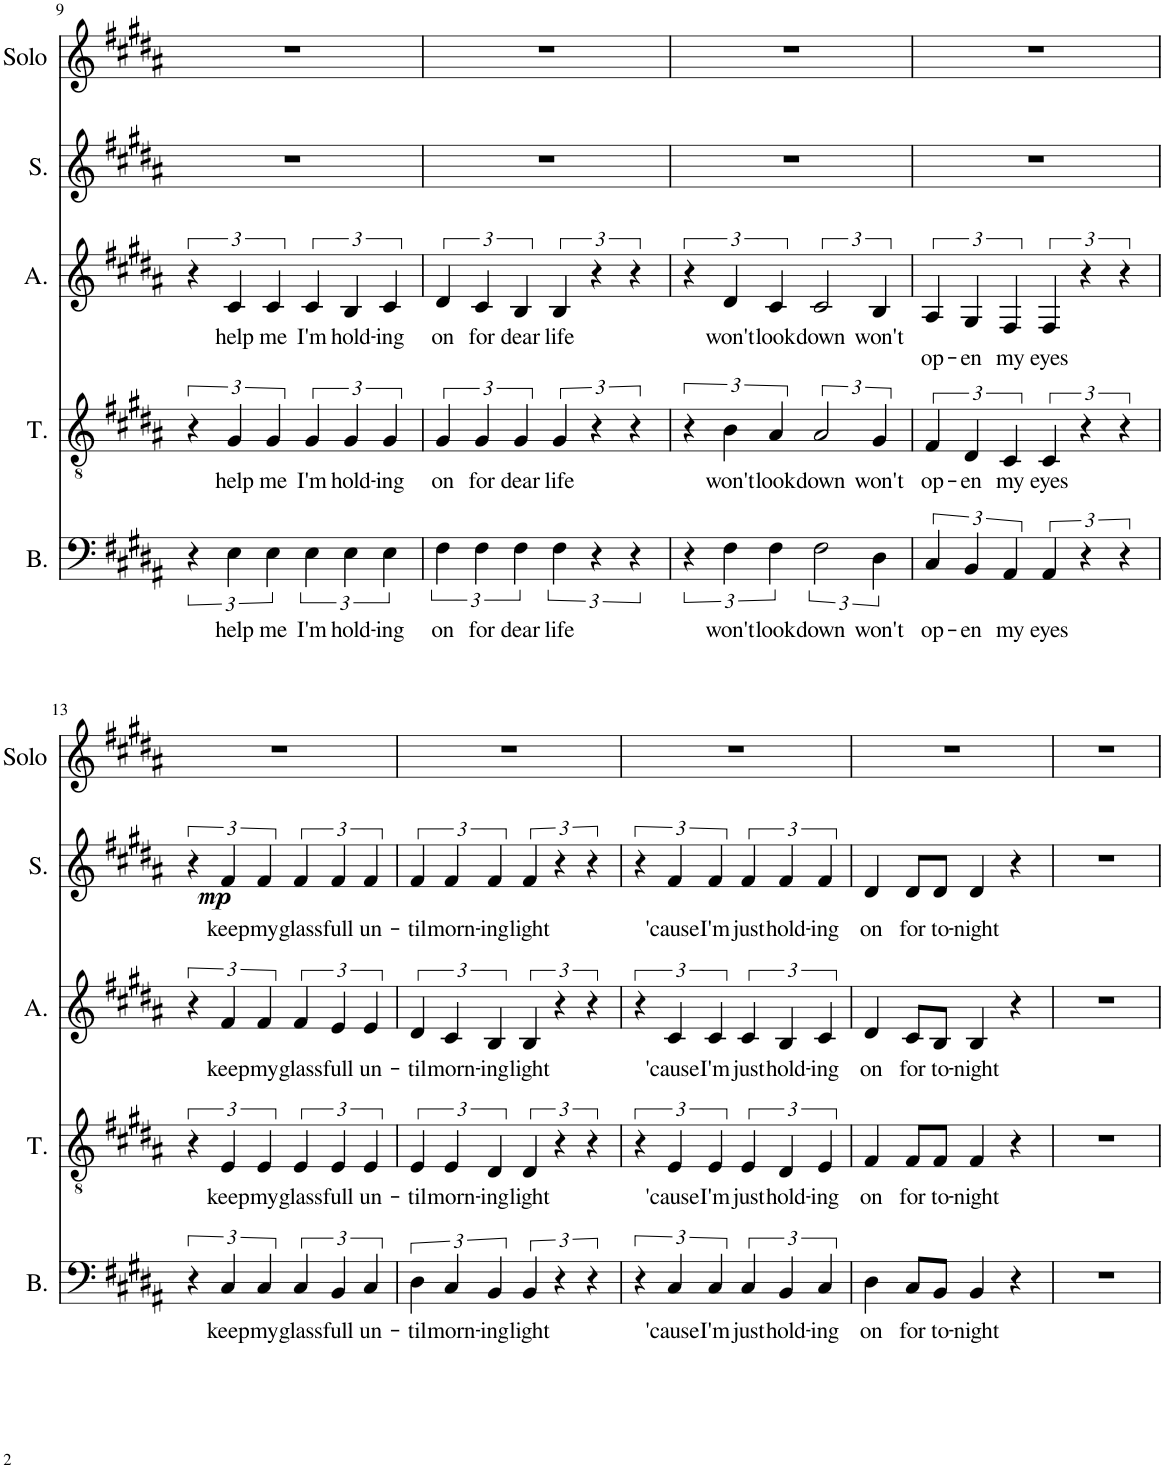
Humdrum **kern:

**kern	**text	**kern	**text	**kern	**text	**kern	**text	**dynam	**kern
*part5	*part5	*part4	*part4	*part3	*part3	*part2	*part2	*part2	*part1
*staff5	*staff5	*staff4	*staff4	*staff3	*staff3	*staff2	*staff2	*staff2	*staff1
*I"Bass	*	*I"Tenor	*	*I"Alto	*	*I"Soprano	*	*	*I"Solo
*I'B.	*	*I'T.	*	*I'A.	*	*I'S.	*	*	*I'Solo
!!LO:PB:g=z
*clefF4	*	*clefGv2	*	*clefG2	*	*clefG2	*	*	*clefG2
*k[f#c#g#d#a#]	*	*k[f#c#g#d#a#]	*	*k[f#c#g#d#a#]	*	*k[f#c#g#d#a#]	*	*	*k[f#c#g#d#a#]
*M2/2	*	*M2/2	*	*M2/2	*	*M2/2	*	*	*M2/2
*met(c|)	*	*met(c|)	*	*met(c|)	*	*met(c|)	*	*	*met(c|)
=9	=9	=9	=9	=9	=9	=9	=9	=9	=9
6r	.	6r	.	6r	.	1r	.	.	1r
!	!LO:LY:b	!	!LO:LY:b	!	!LO:LY:b	!	!	!	!
6E\	help	6G#/	help	6c#/	help	.	.	.	.
!	!LO:LY:b	!	!LO:LY:b	!	!LO:LY:b	!	!	!	!
6E\	me	6G#/	me	6c#/	me	.	.	.	.
!	!LO:LY:b	!	!LO:LY:b	!	!LO:LY:b	!	!	!	!
6E\	I'm	6G#/	I'm	6c#/	I'm	.	.	.	.
!	!LO:LY:b	!	!LO:LY:b	!	!LO:LY:b	!	!	!	!
6E\	hold-	6G#/	hold-	6B/	hold-	.	.	.	.
!	!LO:LY:b	!	!LO:LY:b	!	!LO:LY:b	!	!	!	!
6E\	-ing	6G#/	-ing	6c#/	-ing	.	.	.	.
=10	=10	=10	=10	=10	=10	=10	=10	=10	=10
!	!LO:LY:b	!	!LO:LY:b	!	!LO:LY:b	!	!	!	!
6F#\	on	6G#/	on	6d#/	on	1r	.	.	1r
!	!LO:LY:b	!	!LO:LY:b	!	!LO:LY:b	!	!	!	!
6F#\	for	6G#/	for	6c#/	for	.	.	.	.
!	!LO:LY:b	!	!LO:LY:b	!	!LO:LY:b	!	!	!	!
6F#\	dear	6G#/	dear	6B/	dear	.	.	.	.
!	!LO:LY:b	!	!LO:LY:b	!	!LO:LY:b	!	!	!	!
6F#\	life	6G#/	life	6B/	life	.	.	.	.
6r	.	6r	.	6r	.	.	.	.	.
6r	.	6r	.	6r	.	.	.	.	.
=11	=11	=11	=11	=11	=11	=11	=11	=11	=11
6r	.	6r	.	6r	.	1r	.	.	1r
!	!LO:LY:b	!	!LO:LY:b	!	!LO:LY:b	!	!	!	!
6F#\	won't	6B\	won't	6d#/	won't	.	.	.	.
!	!LO:LY:b	!	!LO:LY:b	!	!LO:LY:b	!	!	!	!
6F#\	look	6A#/	look	6c#/	look	.	.	.	.
!	!LO:LY:b	!	!LO:LY:b	!	!LO:LY:b	!	!	!	!
3F#\	down	3A#/	down	3c#/	down	.	.	.	.
!	!LO:LY:b	!	!LO:LY:b	!	!LO:LY:b	!	!	!	!
6D#\	won't	6G#/	won't	6B/	won't	.	.	.	.
=12	=12	=12	=12	=12	=12	=12	=12	=12	=12
!	!LO:LY:b	!	!LO:LY:b	!	!LO:LY:b	!	!	!	!
6C#/	op-	6F#/	op-	6A#/	op-	1r	.	.	1r
!	!LO:LY:b	!	!LO:LY:b	!	!LO:LY:b	!	!	!	!
6BB/	-en	6D#/	-en	6G#/	-en	.	.	.	.
!	!LO:LY:b	!	!LO:LY:b	!	!LO:LY:b	!	!	!	!
6AA#/	my	6C#/	my	6F#/	my	.	.	.	.
!	!LO:LY:b	!	!LO:LY:b	!	!LO:LY:b	!	!	!	!
6AA#/	eyes	6C#/	eyes	6F#/	eyes	.	.	.	.
6r	.	6r	.	6r	.	.	.	.	.
6r	.	6r	.	6r	.	.	.	.	.
!!LO:LB:g=z
=13	=13	=13	=13	=13	=13	=13	=13	=13	=13
6r	.	6r	.	6r	.	6r	.	.	1r
!	!LO:LY:b	!	!LO:LY:b	!	!LO:LY:b	!	!LO:LY:b	!LO:DY:b	!
6C#/	keep	6E/	keep	6f#/	keep	6f#/	keep	mp	.
!	!LO:LY:b	!	!LO:LY:b	!	!LO:LY:b	!	!LO:LY:b	!	!
6C#/	my	6E/	my	6f#/	my	6f#/	my	.	.
!	!LO:LY:b	!	!LO:LY:b	!	!LO:LY:b	!	!LO:LY:b	!	!
6C#/	glass	6E/	glass	6f#/	glass	6f#/	glass	.	.
!	!LO:LY:b	!	!LO:LY:b	!	!LO:LY:b	!	!LO:LY:b	!	!
6BB/	full	6E/	full	6e/	full	6f#/	full	.	.
!	!LO:LY:b	!	!LO:LY:b	!	!LO:LY:b	!	!LO:LY:b	!	!
6C#/	un-	6E/	un-	6e/	un-	6f#/	un-	.	.
=14	=14	=14	=14	=14	=14	=14	=14	=14	=14
!	!LO:LY:b	!	!LO:LY:b	!	!LO:LY:b	!	!LO:LY:b	!	!
6D#\	-til	6E/	-til	6d#/	-til	6f#/	-til	.	1r
!	!LO:LY:b	!	!LO:LY:b	!	!LO:LY:b	!	!LO:LY:b	!	!
6C#/	morn-	6E/	morn-	6c#/	morn-	6f#/	morn-	.	.
!	!LO:LY:b	!	!LO:LY:b	!	!LO:LY:b	!	!LO:LY:b	!	!
6BB/	-ing	6D#/	-ing	6B/	-ing	6f#/	-ing	.	.
!	!LO:LY:b	!	!LO:LY:b	!	!LO:LY:b	!	!LO:LY:b	!	!
6BB/	light	6D#/	light	6B/	light	6f#/	light	.	.
6r	.	6r	.	6r	.	6r	.	.	.
6r	.	6r	.	6r	.	6r	.	.	.
=15	=15	=15	=15	=15	=15	=15	=15	=15	=15
6r	.	6r	.	6r	.	6r	.	.	1r
!	!LO:LY:b	!	!LO:LY:b	!	!LO:LY:b	!	!LO:LY:b	!	!
6C#/	'cause	6E/	'cause	6c#/	'cause	6f#/	'cause	.	.
!	!LO:LY:b	!	!LO:LY:b	!	!LO:LY:b	!	!LO:LY:b	!	!
6C#/	I'm	6E/	I'm	6c#/	I'm	6f#/	I'm	.	.
!	!LO:LY:b	!	!LO:LY:b	!	!LO:LY:b	!	!LO:LY:b	!	!
6C#/	just	6E/	just	6c#/	just	6f#/	just	.	.
!	!LO:LY:b	!	!LO:LY:b	!	!LO:LY:b	!	!LO:LY:b	!	!
6BB/	hold-	6D#/	hold-	6B/	hold-	6f#/	hold-	.	.
!	!LO:LY:b	!	!LO:LY:b	!	!LO:LY:b	!	!LO:LY:b	!	!
6C#/	-ing	6E/	-ing	6c#/	-ing	6f#/	-ing	.	.
=16	=16	=16	=16	=16	=16	=16	=16	=16	=16
!	!LO:LY:b	!	!LO:LY:b	!	!LO:LY:b	!	!LO:LY:b	!	!
4D#\	on	4F#/	on	4d#/	on	4d#/	on	.	1r
!	!LO:LY:b	!	!LO:LY:b	!	!LO:LY:b	!	!LO:LY:b	!	!
8C#/L	for	8F#/L	for	8c#/L	for	8d#/L	for	.	.
!	!LO:LY:b	!	!LO:LY:b	!	!LO:LY:b	!	!LO:LY:b	!	!
8BB/J	to-	8F#/J	to-	8B/J	to-	8d#/J	to-	.	.
!	!LO:LY:b	!	!LO:LY:b	!	!LO:LY:b	!	!LO:LY:b	!	!
4BB/	-night	4F#/	-night	4B/	-night	4d#/	-night	.	.
4r	.	4r	.	4r	.	4r	.	.	.
=17	=17	=17	=17	=17	=17	=17	=17	=17	=17
1r	.	1r	.	1r	.	1r	.	.	1r
=	=	=	=	=	=	=	=	=	=
*-	*-	*-	*-	*-	*-	*-	*-	*-	*-
